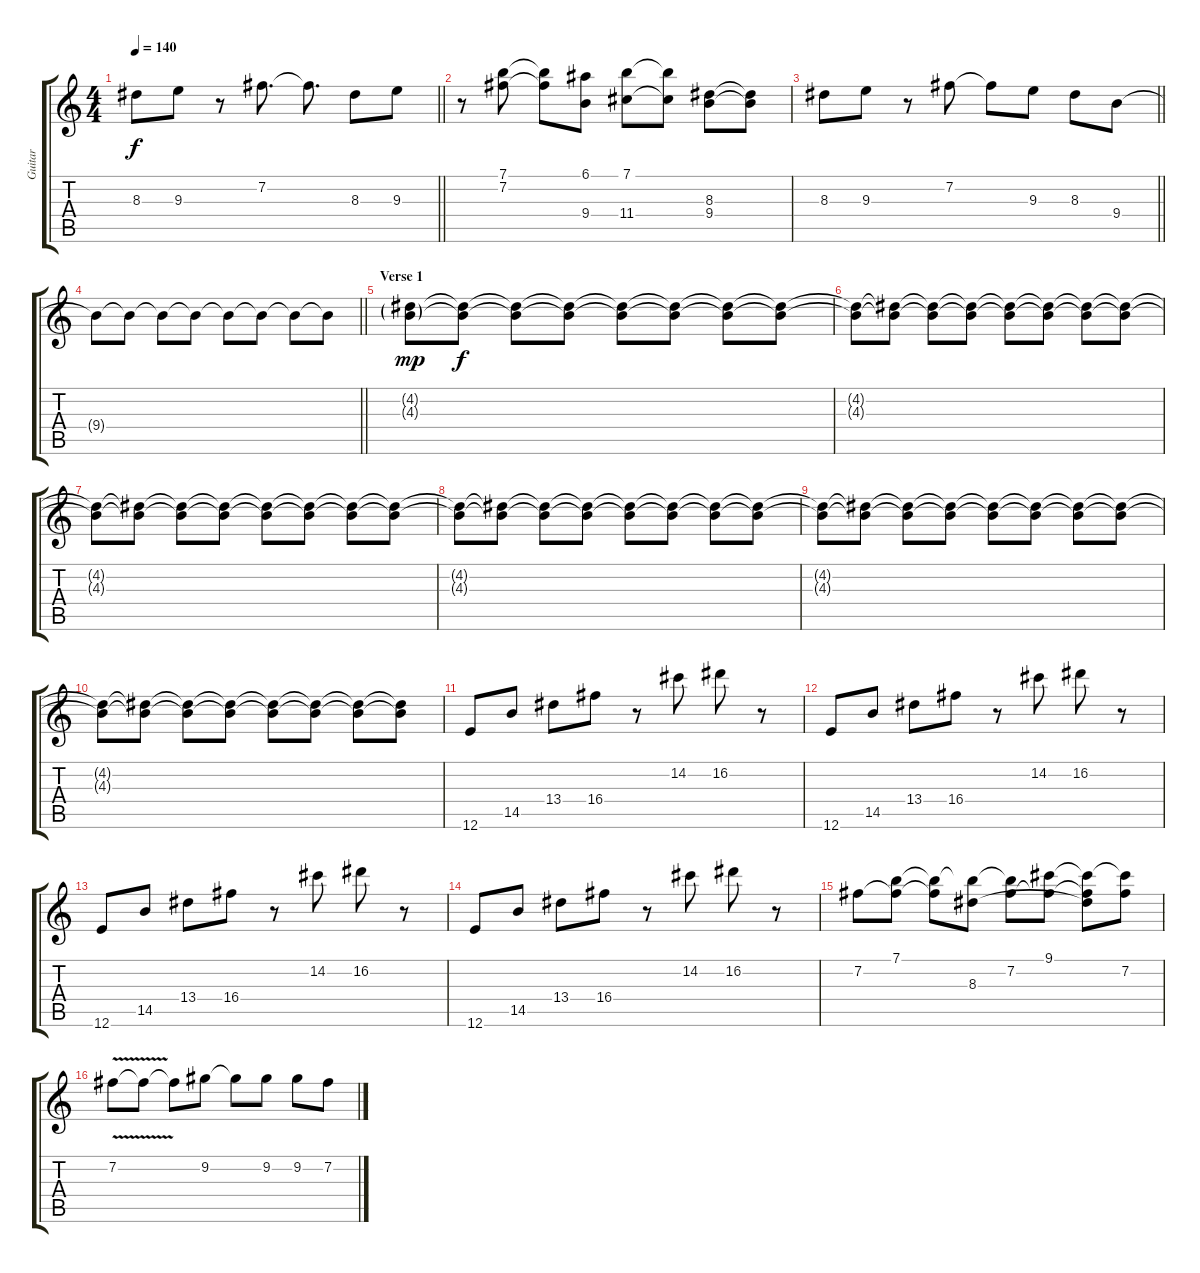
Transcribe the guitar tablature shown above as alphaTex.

\track ("Guitar" "Guitar") {instrument overdrivenguitar}
\staff {score tabs}
\tuning (E4 B3 G3 D3 A2 E2) {hide}
\ts (4 4)
\tempo 140
\clef g2
\barLineRight lightlight
\ks c
8.3.8{dy f} 9.3.8 r.8 7.2.8{d} 7.2{t}.8{d} 8.3.8 9.3.8 |
r.8 (7.1 7.2).8 (7.1{t} 7.2{t}).8 (6.1 9.4).8 (7.1 11.4).8 (7.1{t} 11.4{t}).8 (8.3 9.4).8 (8.3{t} 9.4{t}).8 |
\barLineRight lightlight
8.3.8 9.3.8 r.8 7.2.8 7.2{t}.8 9.3.8 8.3.8 9.4.8 |
\barLineRight lightlight
9.4{t}.8 9.4{t}.8 9.4{t}.8 9.4{t}.8 9.4{t}.8 9.4{t}.8 9.4{t}.8 9.4{t}.8 |
\section ("" "Verse 1")
(4.2{g} 4.3{g}).8{dy mp} (4.2{t} 4.3{t}).8{dy f} (4.2{t} 4.3{t}).8 (4.2{t} 4.3{t}).8 (4.2{t} 4.3{t}).8 (4.2{t} 4.3{t}).8 (4.2{t} 4.3{t}).8 (4.2{t} 4.3{t}).8 |
(4.2{t} 4.3{t}).8 (4.2{t} 4.3{t}).8 (4.2{t} 4.3{t}).8 (4.2{t} 4.3{t}).8 (4.2{t} 4.3{t}).8 (4.2{t} 4.3{t}).8 (4.2{t} 4.3{t}).8 (4.2{t} 4.3{t}).8 |
(4.2{t} 4.3{t}).8 (4.2{t} 4.3{t}).8 (4.2{t} 4.3{t}).8 (4.2{t} 4.3{t}).8 (4.2{t} 4.3{t}).8 (4.2{t} 4.3{t}).8 (4.2{t} 4.3{t}).8 (4.2{t} 4.3{t}).8 |
(4.2{t} 4.3{t}).8 (4.2{t} 4.3{t}).8 (4.2{t} 4.3{t}).8 (4.2{t} 4.3{t}).8 (4.2{t} 4.3{t}).8 (4.2{t} 4.3{t}).8 (4.2{t} 4.3{t}).8 (4.2{t} 4.3{t}).8 |
(4.2{t} 4.3{t}).8 (4.2{t} 4.3{t}).8 (4.2{t} 4.3{t}).8 (4.2{t} 4.3{t}).8 (4.2{t} 4.3{t}).8 (4.2{t} 4.3{t}).8 (4.2{t} 4.3{t}).8 (4.2{t} 4.3{t}).8 |
(4.2{t} 4.3{t}).8 (4.2{t} 4.3{t}).8 (4.2{t} 4.3{t}).8 (4.2{t} 4.3{t}).8 (4.2{t} 4.3{t}).8 (4.2{t} 4.3{t}).8 (4.2{t} 4.3{t}).8 (4.2{t} 4.3{t}).8 |
12.6.8 14.5.8 13.4.8 16.4.8 r.8 14.2.8 16.2.8 r.8 |
12.6.8 14.5.8 13.4.8 16.4.8 r.8 14.2.8 16.2.8 r.8 |
12.6.8 14.5.8 13.4.8 16.4.8 r.8 14.2.8 16.2.8 r.8 |
12.6.8 14.5.8 13.4.8 16.4.8 r.8 14.2.8 16.2.8 r.8 |
7.2.8 (7.1 7.2{t}).8 (7.1{t} 7.2{t}).8 (7.1{t} 8.3).8 (7.1{t} 7.2).8 (9.1 7.2{t}).8 (9.1{t} 7.2{t} 8.3{t}).8 (9.1{t} 7.2).8 |
7.2{v}.8 7.2{t}.8 7.2{t}.8 9.2.8 9.2{t}.8 9.2.8 9.2.8 7.2.8
